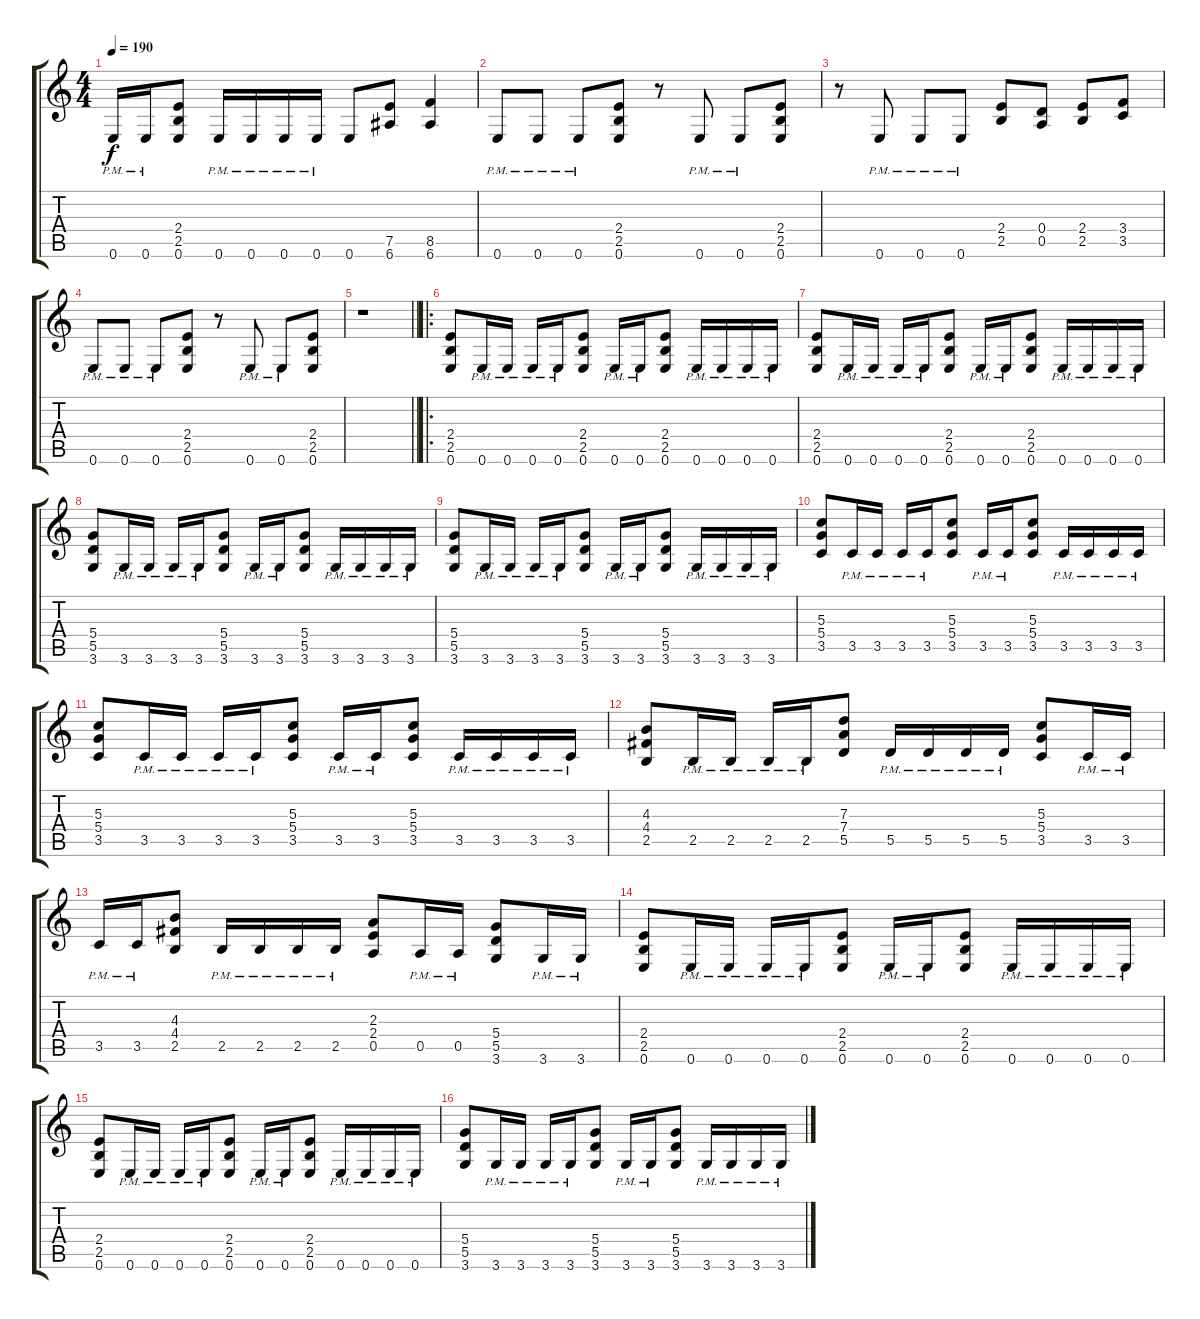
\track "" {instrument distortionguitar}
\staff {score tabs}
\tuning (E4 B3 G3 D3 A2 E2) {hide}
\ts (4 4)
\tempo 190
\clef g2
\ks c
0.6{pm}.16{dy f} 0.6{pm}.16 (2.4 2.5 0.6).8 0.6{pm}.16 0.6{pm}.16 0.6{pm}.16 0.6{pm}.16 0.6.8 (7.5 6.6).8 (8.5 6.6).4 |
0.6{pm}.8 0.6{pm}.8 0.6{pm}.8 (2.4 2.5 0.6).8 r.8 0.6{pm}.8 0.6{pm}.8 (2.4 2.5 0.6).8 |
r.8 0.6{pm}.8 0.6{pm}.8 0.6{pm}.8 (2.4 2.5).8 (0.4 0.5).8 (2.4 2.5).8 (3.4 3.5).8 |
0.6{pm}.8 0.6{pm}.8 0.6{pm}.8 (2.4 2.5 0.6).8 r.8 0.6{pm}.8 0.6{pm}.8 (2.4 2.5 0.6).8 |
\barLineRight lightlight
r.1 |
\ro
(2.4 2.5 0.6).8 0.6{pm}.16 0.6{pm}.16 0.6{pm}.16 0.6{pm}.16 (2.4 2.5 0.6).8 0.6{pm}.16 0.6{pm}.16 (2.4 2.5 0.6).8 0.6{pm}.16 0.6{pm}.16 0.6{pm}.16 0.6{pm}.16 |
(2.4 2.5 0.6).8 0.6{pm}.16 0.6{pm}.16 0.6{pm}.16 0.6{pm}.16 (2.4 2.5 0.6).8 0.6{pm}.16 0.6{pm}.16 (2.4 2.5 0.6).8 0.6{pm}.16 0.6{pm}.16 0.6{pm}.16 0.6{pm}.16 |
(5.4 5.5 3.6).8 3.6{pm}.16 3.6{pm}.16 3.6{pm}.16 3.6{pm}.16 (5.4 5.5 3.6).8 3.6{pm}.16 3.6{pm}.16 (5.4 5.5 3.6).8 3.6{pm}.16 3.6{pm}.16 3.6{pm}.16 3.6{pm}.16 |
(5.4 5.5 3.6).8 3.6{pm}.16 3.6{pm}.16 3.6{pm}.16 3.6{pm}.16 (5.4 5.5 3.6).8 3.6{pm}.16 3.6{pm}.16 (5.4 5.5 3.6).8 3.6{pm}.16 3.6{pm}.16 3.6{pm}.16 3.6{pm}.16 |
(5.3 5.4 3.5).8 3.5{pm}.16 3.5{pm}.16 3.5{pm}.16 3.5{pm}.16 (5.3 5.4 3.5).8 3.5{pm}.16 3.5{pm}.16 (5.3 5.4 3.5).8 3.5{pm}.16 3.5{pm}.16 3.5{pm}.16 3.5{pm}.16 |
(5.3 5.4 3.5).8 3.5{pm}.16 3.5{pm}.16 3.5{pm}.16 3.5{pm}.16 (5.3 5.4 3.5).8 3.5{pm}.16 3.5{pm}.16 (5.3 5.4 3.5).8 3.5{pm}.16 3.5{pm}.16 3.5{pm}.16 3.5{pm}.16 |
(4.3 4.4 2.5).8 2.5{pm}.16 2.5{pm}.16 2.5{pm}.16 2.5{pm}.16 (7.3 7.4 5.5).8 5.5{pm}.16 5.5{pm}.16 5.5{pm}.16 5.5{pm}.16 (5.3 5.4 3.5).8 3.5{pm}.16 3.5{pm}.16 |
3.5{pm}.16 3.5{pm}.16 (4.3 4.4 2.5).8 2.5{pm}.16 2.5{pm}.16 2.5{pm}.16 2.5{pm}.16 (2.3 2.4 0.5).8 0.5{pm}.16 0.5{pm}.16 (5.4 5.5 3.6).8 3.6{pm}.16 3.6{pm}.16 |
(2.4 2.5 0.6).8 0.6{pm}.16 0.6{pm}.16 0.6{pm}.16 0.6{pm}.16 (2.4 2.5 0.6).8 0.6{pm}.16 0.6{pm}.16 (2.4 2.5 0.6).8 0.6{pm}.16 0.6{pm}.16 0.6{pm}.16 0.6{pm}.16 |
(2.4 2.5 0.6).8 0.6{pm}.16 0.6{pm}.16 0.6{pm}.16 0.6{pm}.16 (2.4 2.5 0.6).8 0.6{pm}.16 0.6{pm}.16 (2.4 2.5 0.6).8 0.6{pm}.16 0.6{pm}.16 0.6{pm}.16 0.6{pm}.16 |
(5.4 5.5 3.6).8 3.6{pm}.16 3.6{pm}.16 3.6{pm}.16 3.6{pm}.16 (5.4 5.5 3.6).8 3.6{pm}.16 3.6{pm}.16 (5.4 5.5 3.6).8 3.6{pm}.16 3.6{pm}.16 3.6{pm}.16 3.6{pm}.16
